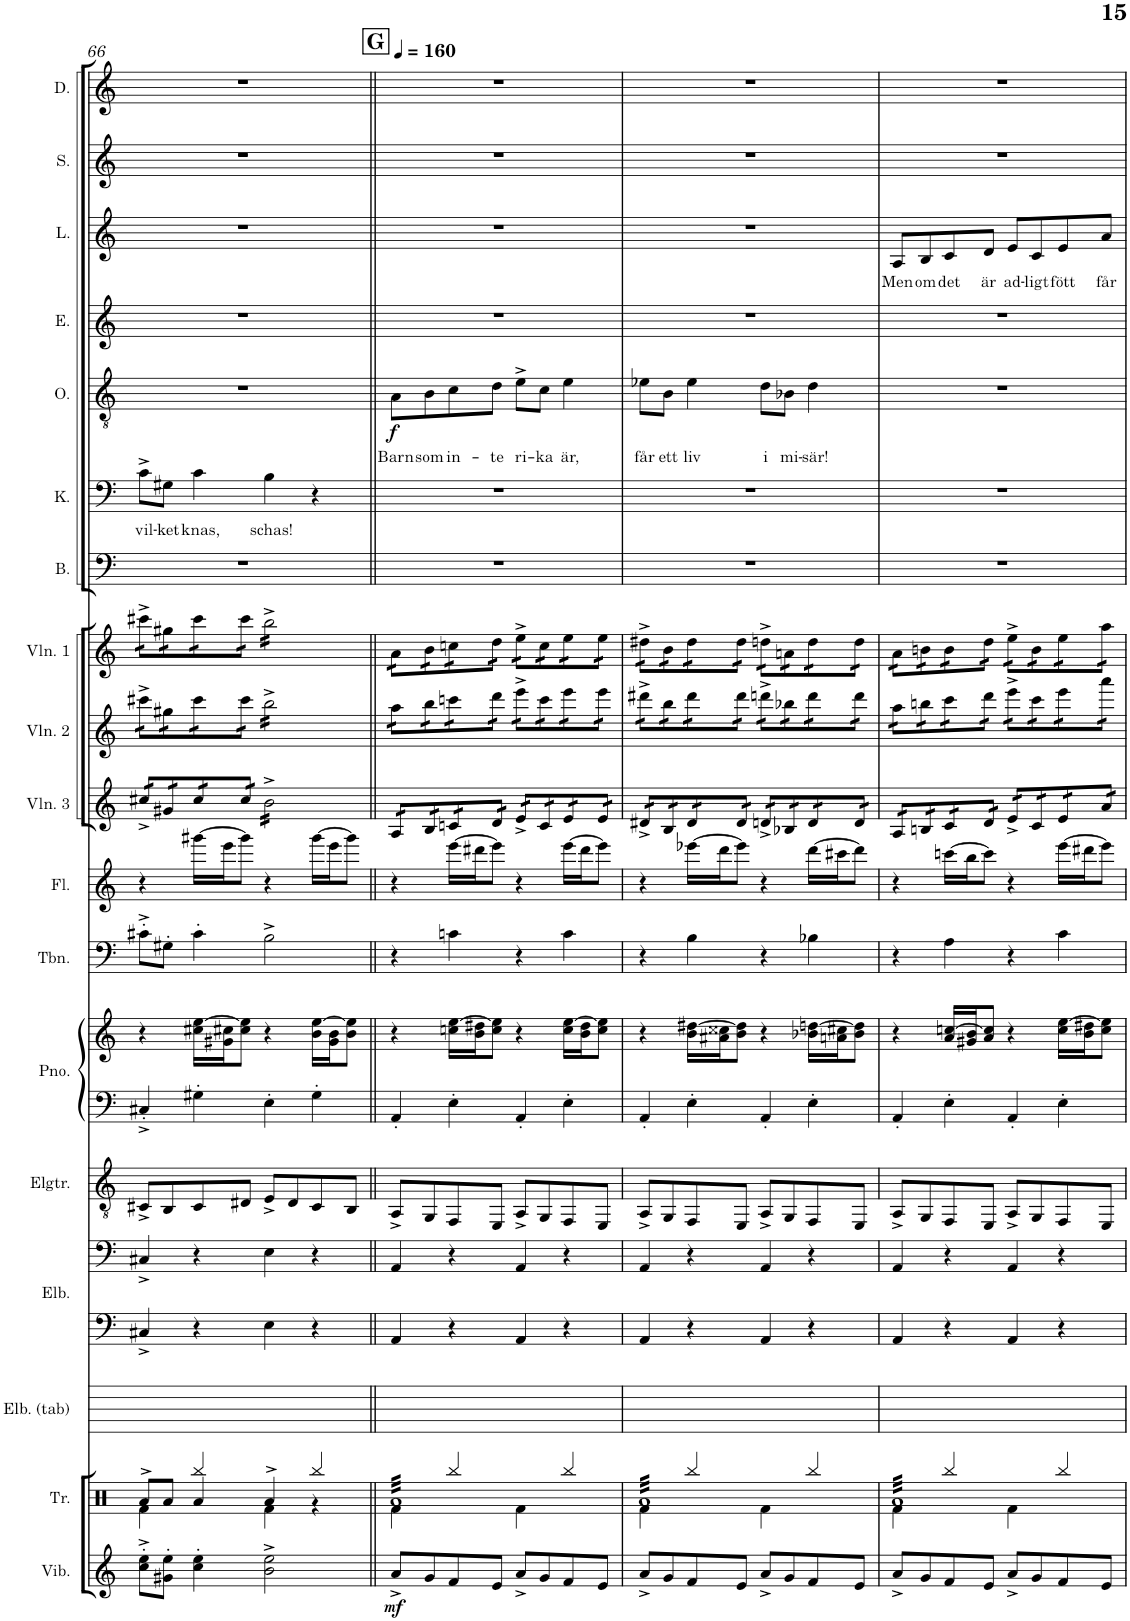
**kern	**dynam	**kern	**kern	**kern	**kern	**kern	**kern	**kern	**kern	**kern	**kern	**kern	**text	**kern	**text	**dynam	**kern	**text
*part12	*part12	*part11	*part11	*part10	*part9	*part9	*part8	*part7	*part6	*part5	*part4	*part3	*part3	*part2	*part2	*part2	*part1	*part1
*staff14	*staff14	*staff13	*staff12	*staff11	*staff10	*staff9	*staff8	*staff7	*staff6	*staff5	*staff4	*staff3	*staff3	*staff2	*staff2	*staff2	*staff1	*staff1
*I"Vibrafon	*	*I"Elbas	*	*I"Elgitarr	*I"Piano	*	*I"Trombon	*I"Tvärflöjt	*I"Violin 3	*I"Violin 2	*I"Violin 1	*I"Kat	*	*I"Orwen	*	*	*I"Libby	*
*I'Vib.	*	*I'Elb.	*	*I'Elgtr.	*I'Pno.	*	*I'Tbn.	*	*I'Vln. 3	*I'Vln. 2	*I'Vln. 1	*I'K.	*	*I'O.	*	*	*I'L.	*
!!LO:PB:g=z
*clefG2	*	*clefF4	*clefF4	*clefGv2	*clefF4	*clefG2	*clefF4	*clefG2	*clefG2	*clefG2	*clefG2	*clefF4	*	*clefGv2	*	*	*clefG2	*
*	*	*Trd7c12	*Trd7c12	*	*	*	*	*	*	*	*	*	*	*	*	*	*	*
*k[]	*	*k[]	*	*k[]	*k[]	*k[]	*k[]	*k[]	*k[]	*k[]	*k[]	*k[]	*	*k[]	*	*	*k[]	*
*M4/4	*	*M4/4	*M4/4	*M4/4	*M4/4	*M4/4	*M4/4	*M4/4	*M4/4	*M4/4	*M4/4	*M4/4	*	*M4/4	*	*	*M4/4	*
=66	=66	=66	=66	=66	=66	=66	=66	=66	=66	=66	=66	=66	=66	=66	=66	=66	=66	=66
!	!	!	!	!	!	!	!	!	!	!	!	!	!LO:LY:b	!	!	!	!	!
*	*	*	*	*	*	*	*	*	*tremolo	*	*	*	*	*	*	*	*	*
*	*	*	*	*	*	*	*	*	*	*tremolo	*	*	*	*	*	*	*	*
*	*	*	*	*	*	*	*	*	*	*	*tremolo	*	*	*	*	*	*	*
8cc\'^ 8ee\'^L	.	4C#X^/	4C#X^/	8C#X^/L	4C#X'^/	4r	8c#X'^\L	4r	16cc#X^/LL	16ccc#X^\LL	16ccc#X^\LL	8c^\L	vil-	1r	.	.	1r	.
.	.	.	.	.	.	.	.	.	16cc#X^/	16ccc#X^\	16ccc#X^\	.	.	.	.	.	.	.
!	!	!	!	!	!	!	!	!	!	!	!	!	!LO:LY:b	!	!	!	!	!
8g#X\' 8ee\'J	.	.	.	8BB/	.	.	8G#X'\J	.	16g#X/	16gg#X\	16gg#X\	8G#X\J	-ket	.	.	.	.	.
.	.	.	.	.	.	.	.	.	16g#X/	16gg#X\	16gg#X\	.	.	.	.	.	.	.
!	!	!	!	!	!	!	!	!	!	!	!	!	!LO:LY:b	!	!	!	!	!
4cc\' 4ee\'	.	4r	4r	8C#/	4G#X'\	16cc#X\ [16ee\LL	4c#'\	[16ggg#X\LL	16cc#/	16ccc#\	16ccc#\	4c\	knas,	.	.	.	.	.
.	.	.	.	.	.	16g#X\ 16cc#X\J	.	16eee\J	16cc#/	16ccc#\	16ccc#\	.	.	.	.	.	.	.
.	.	.	.	8D#X/J	.	8cc#\ 8ee\]J	.	8ggg#\J]	16cc#/	16ccc#\	16ccc#\	.	.	.	.	.	.	.
.	.	.	.	.	.	.	.	.	16cc#/JJ	16ccc#\JJ	16ccc#\JJ	.	.	.	.	.	.	.
!	!	!	!	!	!	!	!	!	!	!	!	!	!LO:LY:b	!	!	!	!	!
2b\^ 2ee\^	.	4E\	4E\	8E^/L	4E'\	4r	2B^\	4r	16b^\LL	16bb^\LL	16bb^\LL	4B\	schas!	.	.	.	.	.
.	.	.	.	.	.	.	.	.	16b^\	16bb^\	16bb^\	.	.	.	.	.	.	.
.	.	.	.	8D#/	.	.	.	.	16b^\	16bb^\	16bb^\	.	.	.	.	.	.	.
.	.	.	.	.	.	.	.	.	16b^\	16bb^\	16bb^\	.	.	.	.	.	.	.
.	.	4r	4r	8C#/	4G#'\	16b\ [16ee\LL	.	[16ggg#\LL	16b^\	16bb^\	16bb^\	4r	.	.	.	.	.	.
.	.	.	.	.	.	16g#\ 16b\J	.	16eee\J	16b^\	16bb^\	16bb^\	.	.	.	.	.	.	.
.	.	.	.	8BB/J	.	8b\ 8ee\]J	.	8ggg#\J]	16b^\	16bb^\	16bb^\	.	.	.	.	.	.	.
.	.	.	.	.	.	.	.	.	16b^\JJ	16bb^\JJ	16bb^\JJ	.	.	.	.	.	.	.
=67||	=67||	=67||	=67||	=67||	=67||	=67||	=67||	=67||	=67||	=67||	=67||	=67||	=67||	=67||	=67||	=67||	=67||	=67||
!	!LO:DY:b	!	!	!	!	!	!	!	!	!	!	!	!	!	!LO:LY:b	!LO:DY:b	!	!
8a^/L	mf	4AA/	4AA/	8AA^/L	4AA'/	4r	4r	4r	16A/LL	16aa\LL	16a\LL	1r	.	8A\L	Barn	f	1r	.
.	.	.	.	.	.	.	.	.	16A/	16aa\	16a\	.	.	.	.	.	.	.
!	!	!	!	!	!	!	!	!	!	!	!	!	!	!	!LO:LY:b	!	!	!
8g/	.	.	.	8GG/	.	.	.	.	16B/	16bb\	16b\	.	.	8B\	som	.	.	.
.	.	.	.	.	.	.	.	.	16B/	16bb\	16b\	.	.	.	.	.	.	.
!	!	!	!	!	!	!	!	!	!	!	!	!	!	!	!LO:LY:b	!	!	!
8f/	.	4r	4r	8FF/	4E'\	16ccn\ [16ee\LL	4cn\	[16eee\LL	16cn/	16cccn\	16ccn\	.	.	8c\	in-	.	.	.
.	.	.	.	.	.	16b\ 16dd#X\J	.	16ddd#X\J	16cn/	16cccn\	16ccn\	.	.	.	.	.	.	.
!	!	!	!	!	!	!	!	!	!	!	!	!	!	!	!LO:LY:b	!	!	!
8e/J	.	.	.	8EE/J	.	8cc\ 8ee\]J	.	8eee\J]	16d/	16ddd\	16dd\	.	.	8d\J	-te	.	.	.
.	.	.	.	.	.	.	.	.	16d/JJ	16ddd\JJ	16dd\JJ	.	.	.	.	.	.	.
!	!	!	!	!	!	!	!	!	!	!	!	!	!	!	!LO:LY:b	!	!	!
8a^/L	.	4AA/	4AA/	8AA^/L	4AA'/	4r	4r	4r	16e^/LL	16eee^\LL	16ee^\LL	.	.	8e^\L	ri-	.	.	.
.	.	.	.	.	.	.	.	.	16e^/	16eee^\	16ee^\	.	.	.	.	.	.	.
!	!	!	!	!	!	!	!	!	!	!	!	!	!	!	!LO:LY:b	!	!	!
8g/	.	.	.	8GG/	.	.	.	.	16c/	16ccc\	16cc\	.	.	8c\J	-ka	.	.	.
.	.	.	.	.	.	.	.	.	16c/	16ccc\	16cc\	.	.	.	.	.	.	.
!	!	!	!	!	!	!	!	!	!	!	!	!	!	!	!LO:LY:b	!	!	!
8f/	.	4r	4r	8FF/	4E'\	16cc\ [16ee\LL	4c\	[16eee\LL	16e/	16eee\	16ee\	.	.	4e\	är,	.	.	.
.	.	.	.	.	.	16b\ 16dd#\J	.	16ddd#\J	16e/	16eee\	16ee\	.	.	.	.	.	.	.
8e/J	.	.	.	8EE/J	.	8cc\ 8ee\]J	.	8eee\J]	16e/	16eee\	16ee\	.	.	.	.	.	.	.
.	.	.	.	.	.	.	.	.	16e/JJ	16eee\JJ	16ee\JJ	.	.	.	.	.	.	.
=68	=68	=68	=68	=68	=68	=68	=68	=68	=68	=68	=68	=68	=68	=68	=68	=68	=68	=68
!	!	!	!	!	!	!	!	!	!	!	!	!	!	!	!LO:LY:b	!	!	!
8a^/L	.	4AA/	4AA/	8AA^/L	4AA'/	4r	4r	4r	16d#X^/LL	16ddd#X^\LL	16dd#X^\LL	1r	.	8e-X\L	får	.	1r	.
.	.	.	.	.	.	.	.	.	16d#X^/	16ddd#X^\	16dd#X^\	.	.	.	.	.	.	.
!	!	!	!	!	!	!	!	!	!	!	!	!	!	!	!LO:LY:b	!	!	!
8g/	.	.	.	8GG/	.	.	.	.	16B/	16bb\	16b\	.	.	8B\J	ett	.	.	.
.	.	.	.	.	.	.	.	.	16B/	16bb\	16b\	.	.	.	.	.	.	.
!	!	!	!	!	!	!	!	!	!	!	!	!	!	!	!LO:LY:b	!	!	!
8f/	.	4r	4r	8FF/	4E'\	16b\ [16dd#X\LL	4B\	[16eee-X\LL	16d#/	16ddd#\	16dd#\	.	.	4e-\	liv	.	.	.
.	.	.	.	.	.	16a#X\ 16cc##X\J	.	16ddd\J	16d#/	16ddd#\	16dd#\	.	.	.	.	.	.	.
8e/J	.	.	.	8EE/J	.	8b\ 8dd#\]J	.	8eee-\J]	16d#/	16ddd#\	16dd#\	.	.	.	.	.	.	.
.	.	.	.	.	.	.	.	.	16d#/JJ	16ddd#\JJ	16dd#\JJ	.	.	.	.	.	.	.
!	!	!	!	!	!	!	!	!	!	!	!	!	!	!	!LO:LY:b	!	!	!
8a^/L	.	4AA/	4AA/	8AA^/L	4AA'/	4r	4r	4r	16dn^/LL	16dddn^\LL	16ddn^\LL	.	.	8d\L	i	.	.	.
.	.	.	.	.	.	.	.	.	16dn^/	16dddn^\	16ddn^\	.	.	.	.	.	.	.
!	!	!	!	!	!	!	!	!	!	!	!	!	!	!	!LO:LY:b	!	!	!
8g/	.	.	.	8GG/	.	.	.	.	16B-X/	16bb-X\	16an\	.	.	8B-X\J	mi-	.	.	.
.	.	.	.	.	.	.	.	.	16B-X/	16bb-X\	16an\	.	.	.	.	.	.	.
!	!	!	!	!	!	!	!	!	!	!	!	!	!	!	!LO:LY:b	!	!	!
8f/	.	4r	4r	8FF/	4E'\	16b-X\ [16ddn\LL	4B-X\	[16ddd\LL	16d/	16ddd\	16dd\	.	.	4d\	-sär!	.	.	.
.	.	.	.	.	.	16an\ 16cc#X\J	.	16ccc#X\J	16d/	16ddd\	16dd\	.	.	.	.	.	.	.
8e/J	.	.	.	8EE/J	.	8b-\ 8dd\]J	.	8ddd\J]	16d/	16ddd\	16dd\	.	.	.	.	.	.	.
.	.	.	.	.	.	.	.	.	16d/JJ	16ddd\JJ	16dd\JJ	.	.	.	.	.	.	.
=69	=69	=69	=69	=69	=69	=69	=69	=69	=69	=69	=69	=69	=69	=69	=69	=69	=69	=69
!	!	!	!	!	!	!	!	!	!	!	!	!	!	!	!	!	!	!LO:LY:b
8a^/L	.	4AA/	4AA/	8AA^/L	4AA'/	4r	4r	4r	16A/LL	16aa\LL	16a\LL	1r	.	1r	.	.	8A/L	Men
.	.	.	.	.	.	.	.	.	16A/	16aa\	16a\	.	.	.	.	.	.	.
!	!	!	!	!	!	!	!	!	!	!	!	!	!	!	!	!	!	!LO:LY:b
8g/	.	.	.	8GG/	.	.	.	.	16Bn/	16bbn\	16bn\	.	.	.	.	.	8B/	om
.	.	.	.	.	.	.	.	.	16Bn/	16bbn\	16bn\	.	.	.	.	.	.	.
!	!	!	!	!	!	!	!	!	!	!	!	!	!	!	!	!	!	!LO:LY:b
8f/	.	4r	4r	8FF/	4E'\	16a/ [16ccn/LL	4A\	[16cccn\LL	16c/	16ccc\	16b\	.	.	.	.	.	8c/	det
.	.	.	.	.	.	16g#X/ 16b/J	.	16bb\J	16c/	16ccc\	16b\	.	.	.	.	.	.	.
!	!	!	!	!	!	!	!	!	!	!	!	!	!	!	!	!	!	!LO:LY:b
8e/J	.	.	.	8EE/J	.	8a/ 8cc/]J	.	8ccc\J]	16d/	16ddd\	16dd\	.	.	.	.	.	8d/J	är
.	.	.	.	.	.	.	.	.	16d/JJ	16ddd\JJ	16dd\JJ	.	.	.	.	.	.	.
!	!	!	!	!	!	!	!	!	!	!	!	!	!	!	!	!	!	!LO:LY:b
8a^/L	.	4AA/	4AA/	8AA^/L	4AA'/	4r	4r	4r	16e^/LL	16eee^\LL	16ee^\LL	.	.	.	.	.	8e/L	ad-
.	.	.	.	.	.	.	.	.	16e^/	16eee^\	16ee^\	.	.	.	.	.	.	.
!	!	!	!	!	!	!	!	!	!	!	!	!	!	!	!	!	!	!LO:LY:b
8g/	.	.	.	8GG/	.	.	.	.	16c/	16ccc\	16b\	.	.	.	.	.	8c/	-ligt
.	.	.	.	.	.	.	.	.	16c/	16ccc\	16b\	.	.	.	.	.	.	.
!	!	!	!	!	!	!	!	!	!	!	!	!	!	!	!	!	!	!LO:LY:b
8f/	.	4r	4r	8FF/	4E'\	16cc\ [16ee\LL	4c\	[16eee\LL	16e/	16eee\	16ee\	.	.	.	.	.	8e/	fött
.	.	.	.	.	.	16b\ 16dd#X\J	.	16ddd#X\J	16e/	16eee\	16ee\	.	.	.	.	.	.	.
!	!	!	!	!	!	!	!	!	!	!	!	!	!	!	!	!	!	!LO:LY:b
8e/J	.	.	.	8EE/J	.	8cc\ 8ee\]J	.	8eee\J]	16a/	16aaa\	16aa\	.	.	.	.	.	8a/J	får
.	.	.	.	.	.	.	.	.	16a/JJ	16aaa\JJ	16aa\JJ	.	.	.	.	.	.	.
*	*	*	*	*	*	*	*	*	*	*	*Xtremolo	*	*	*	*	*	*	*
*	*	*	*	*	*	*	*	*	*	*Xtremolo	*	*	*	*	*	*	*	*
*	*	*	*	*	*	*	*	*	*Xtremolo	*	*	*	*	*	*	*	*	*
=	=	=	=	=	=	=	=	=	=	=	=	=	=	=	=	=	=	=
*-	*-	*-	*-	*-	*-	*-	*-	*-	*-	*-	*-	*-	*-	*-	*-	*-	*-	*-
